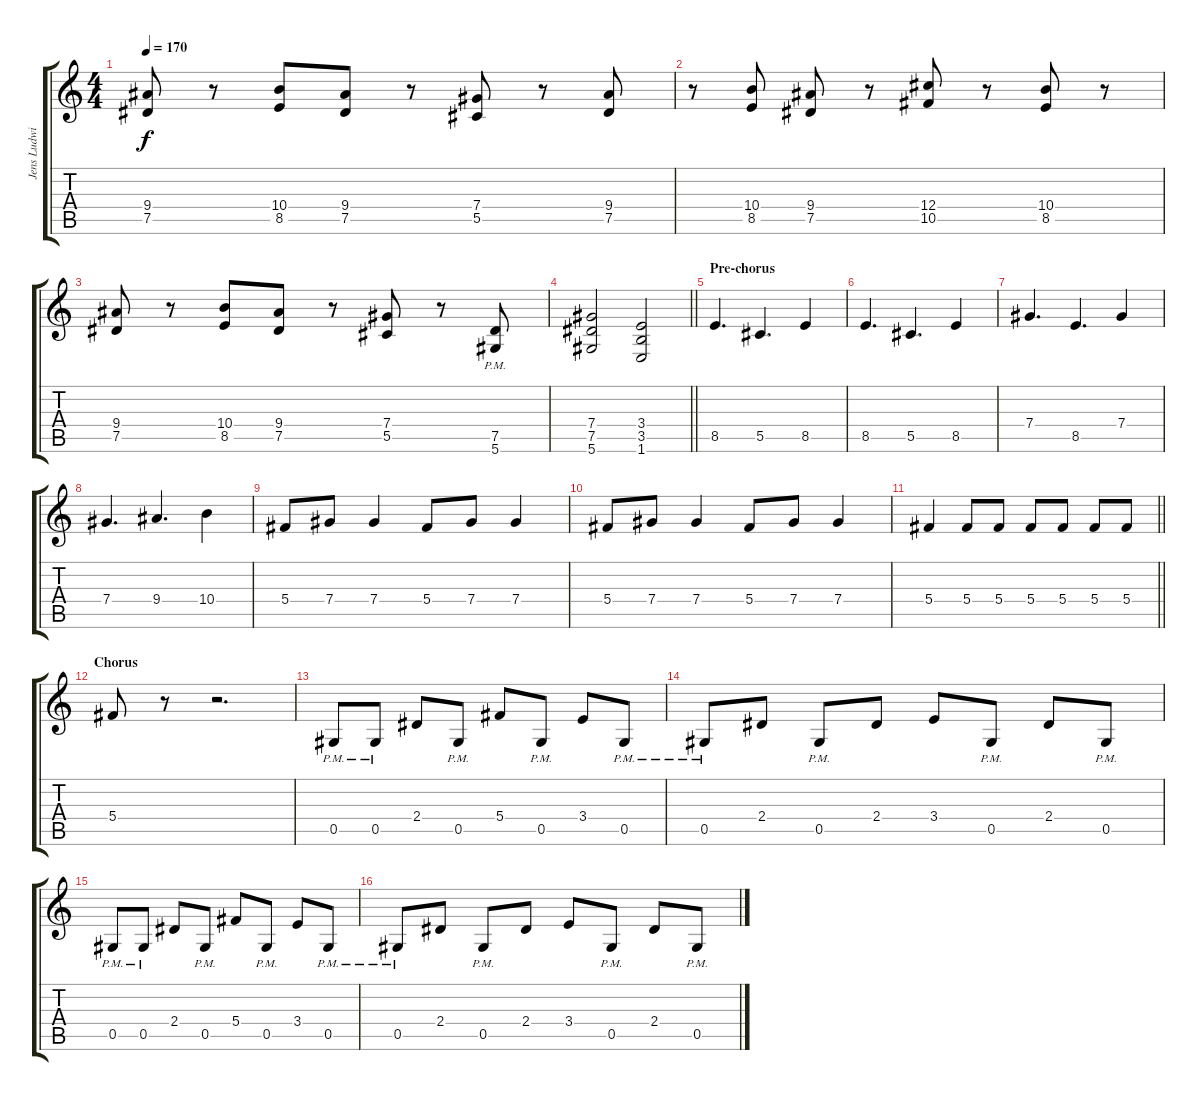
\track ("Jens Ludwig - Lead guitar" "Jens Ludwi") {instrument overdrivenguitar}
\staff {score tabs}
\tuning (Eb4 Bb3 Gb3 Db3 Ab2 Eb2) {hide}
\ts (4 4)
\tempo 170
\clef g2
\ks c
(9.4 7.5).8{dy f} r.8 (10.4 8.5).8 (9.4 7.5).8 r.8 (7.4 5.5).8 r.8 (9.4 7.5).8 |
r.8 (10.4 8.5).8 (9.4 7.5).8 r.8 (12.4 10.5).8 r.8 (10.4 8.5).8 r.8 |
(9.4 7.5).8 r.8 (10.4 8.5).8 (9.4 7.5).8 r.8 (7.4 5.5).8 r.8 (7.5 5.6{pm}).8 |
\barLineRight lightlight
(7.4 7.5 5.6).2 (3.4 3.5 1.6).2 |
\section ("" "Pre-chorus")
8.5.4{d} 5.5.4{d} 8.5.4 |
8.5.4{d} 5.5.4{d} 8.5.4 |
7.4.4{d} 8.5.4{d} 7.4.4 |
7.4.4{d} 9.4.4{d} 10.4.4 |
5.4.8 7.4.8 7.4.4 5.4.8 7.4.8 7.4.4 |
5.4.8 7.4.8 7.4.4 5.4.8 7.4.8 7.4.4 |
\barLineRight lightlight
5.4.4 5.4.8 5.4.8 5.4.8 5.4.8 5.4.8 5.4.8 |
\section ("" "Chorus")
5.4.8 r.8 r.2{d} |
0.5{pm}.8 0.5{pm}.8 2.4.8 0.5{pm}.8 5.4.8 0.5{pm}.8 3.4.8 0.5{pm}.8 |
0.5{pm}.8 2.4.8 0.5{pm}.8 2.4.8 3.4.8 0.5{pm}.8 2.4.8 0.5{pm}.8 |
0.5{pm}.8 0.5{pm}.8 2.4.8 0.5{pm}.8 5.4.8 0.5{pm}.8 3.4.8 0.5{pm}.8 |
0.5{pm}.8 2.4.8 0.5{pm}.8 2.4.8 3.4.8 0.5{pm}.8 2.4.8 0.5{pm}.8
